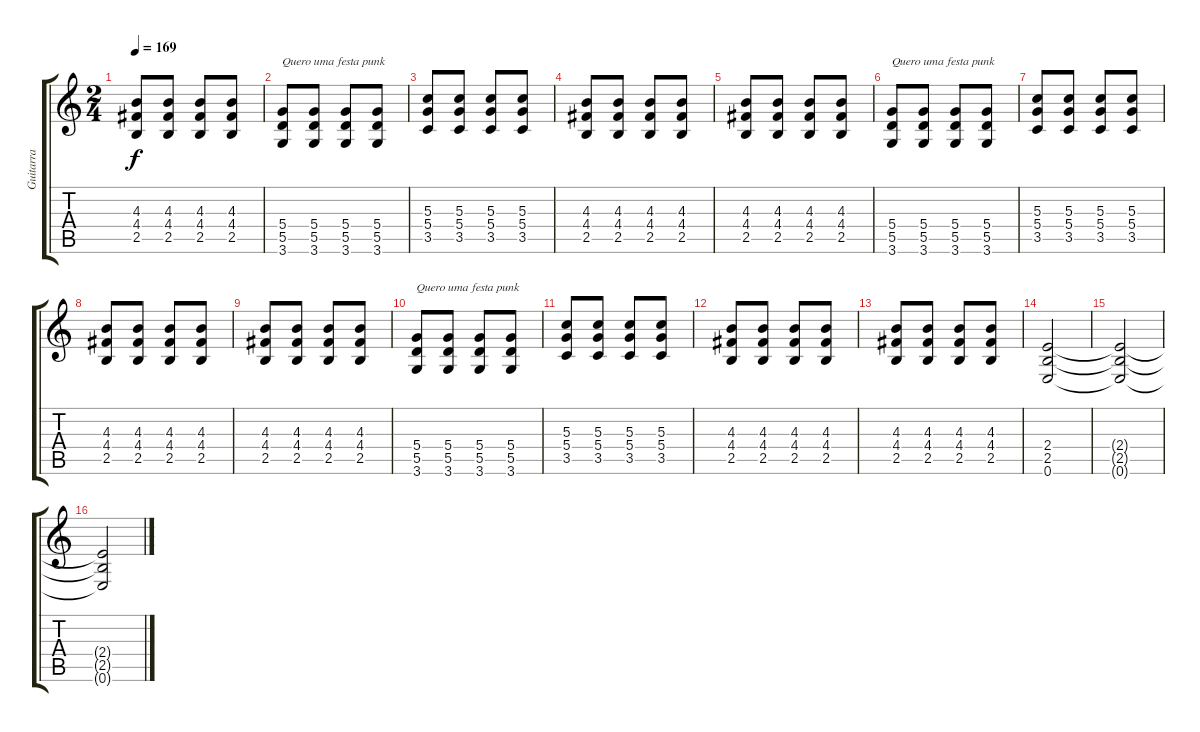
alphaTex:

\track ("Guitarra" "Guitarra") {instrument distortionguitar}
\staff {score tabs}
\tuning (E4 B3 G3 D3 A2 E2) {hide}
\ts (2 4)
\tempo 169
\clef g2
\ks c
(4.3 4.4 2.5).8{dy f} (4.3 4.4 2.5).8 (4.3 4.4 2.5).8 (4.3 4.4 2.5).8 |
(5.4 5.5 3.6).8{txt "Quero uma festa punk "} (5.4 5.5 3.6).8 (5.4 5.5 3.6).8 (5.4 5.5 3.6).8 |
(5.3 5.4 3.5).8 (5.3 5.4 3.5).8 (5.3 5.4 3.5).8 (5.3 5.4 3.5).8 |
(4.3 4.4 2.5).8 (4.3 4.4 2.5).8 (4.3 4.4 2.5).8 (4.3 4.4 2.5).8 |
(4.3 4.4 2.5).8 (4.3 4.4 2.5).8 (4.3 4.4 2.5).8 (4.3 4.4 2.5).8 |
(5.4 5.5 3.6).8{txt "Quero uma festa punk "} (5.4 5.5 3.6).8 (5.4 5.5 3.6).8 (5.4 5.5 3.6).8 |
(5.3 5.4 3.5).8 (5.3 5.4 3.5).8 (5.3 5.4 3.5).8 (5.3 5.4 3.5).8 |
(4.3 4.4 2.5).8 (4.3 4.4 2.5).8 (4.3 4.4 2.5).8 (4.3 4.4 2.5).8 |
(4.3 4.4 2.5).8 (4.3 4.4 2.5).8 (4.3 4.4 2.5).8 (4.3 4.4 2.5).8 |
(5.4 5.5 3.6).8{txt "Quero uma festa punk "} (5.4 5.5 3.6).8 (5.4 5.5 3.6).8 (5.4 5.5 3.6).8 |
(5.3 5.4 3.5).8 (5.3 5.4 3.5).8 (5.3 5.4 3.5).8 (5.3 5.4 3.5).8 |
(4.3 4.4 2.5).8 (4.3 4.4 2.5).8 (4.3 4.4 2.5).8 (4.3 4.4 2.5).8 |
(4.3 4.4 2.5).8 (4.3 4.4 2.5).8 (4.3 4.4 2.5).8 (4.3 4.4 2.5).8 |
(2.4 2.5 0.6).2 |
(2.4{t} 2.5{t} 0.6{t}).2{volume 0} |
(2.4{t} 2.5{t} 0.6{t}).2
